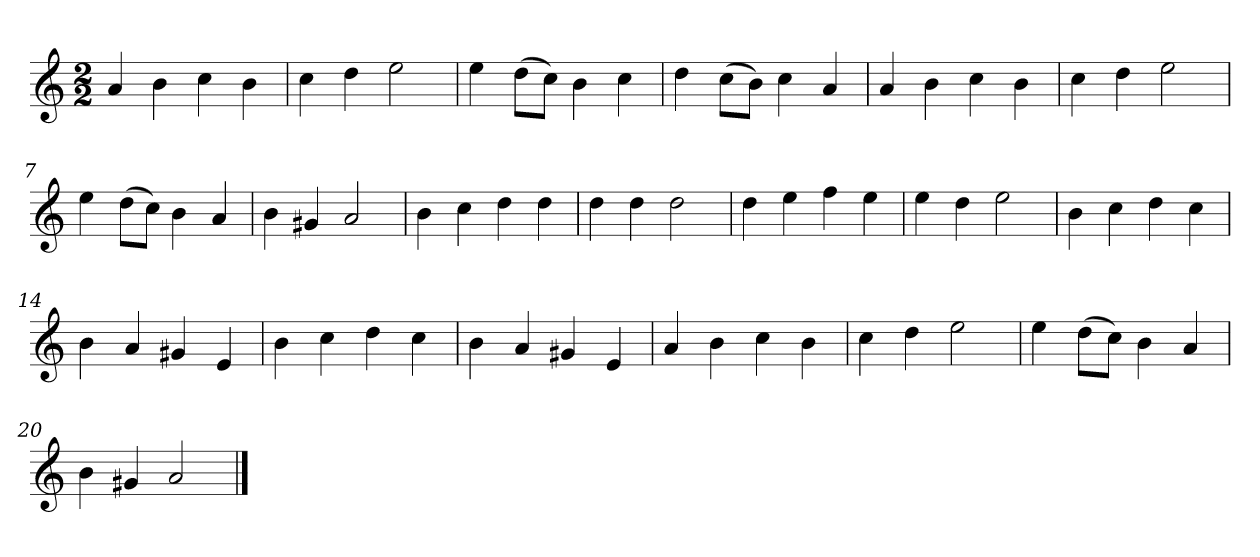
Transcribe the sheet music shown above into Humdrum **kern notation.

**kern
*part1
*staff1
*k[]
*M2/2
*MM120
=1
4a
4b
4cc
4b
=2
4cc
4dd
2ee
=3
4ee
(8ddL
8ccJ)
4b
4cc
=4
4dd
(8ccL
8bJ)
4cc
4a
=5
4a
4b
4cc
4b
=6
4cc
4dd
2ee
=7
4ee
(8ddL
8ccJ)
4b
4a
=8
4b
4g#X
2a
=9
4b
4cc
4dd
4dd
=10
4dd
4dd
2dd
=11
4dd
4ee
4ff
4ee
=12
4ee
4dd
2ee
=13
4b
4cc
4dd
4cc
=14
4b
4a
4g#X
4e
=15
4b
4cc
4dd
4cc
=16
4b
4a
4g#X
4e
=17
4a
4b
4cc
4b
=18
4cc
4dd
2ee
=19
4ee
(8ddL
8ccJ)
4b
4a
=20
4b
4g#X
2a
==
*-
